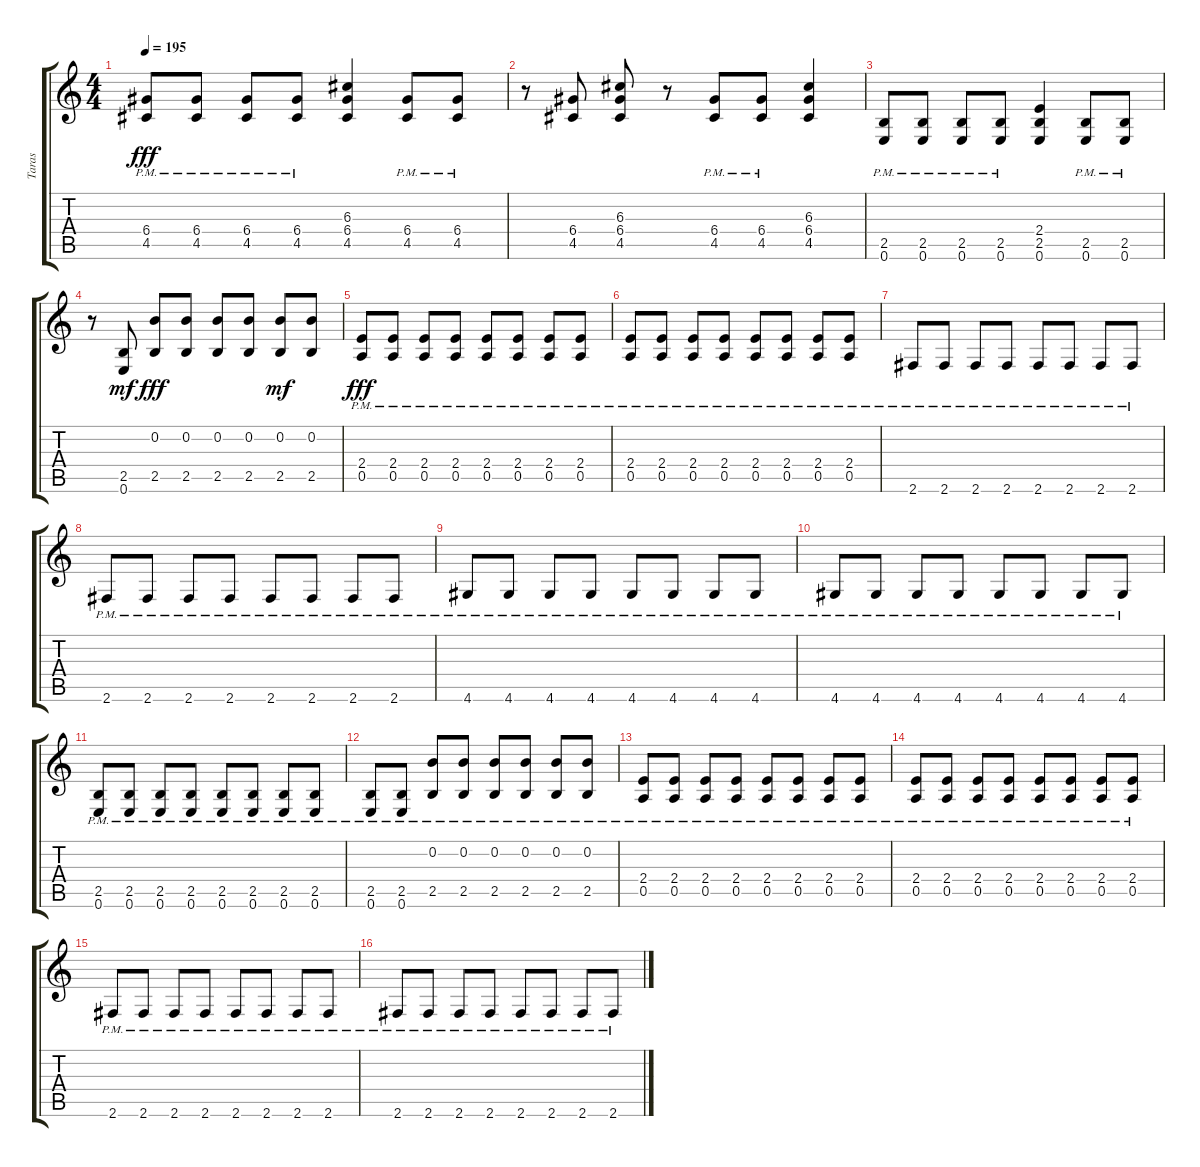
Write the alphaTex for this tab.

\track ("Taras" "Taras") {instrument distortionguitar}
\staff {score tabs}
\tuning (E4 B3 G3 D3 A2 E2) {hide}
\ts (4 4)
\tempo 195
\clef g2
\ks c
(6.4{pm} 4.5{pm}).8{dy fff} (6.4{pm} 4.5{pm}).8 (6.4{pm} 4.5{pm}).8 (6.4{pm} 4.5{pm}).8 (6.3 6.4 4.5).4 (6.4{pm} 4.5{pm}).8 (6.4{pm} 4.5{pm}).8 |
r.8 (6.4 4.5).8 (6.3 6.4 4.5).8 r.8 (6.4{pm} 4.5{pm}).8 (6.4{pm} 4.5{pm}).8 (6.3 6.4 4.5).4 |
(2.5{pm} 0.6{pm}).8 (2.5{pm} 0.6{pm}).8 (2.5{pm} 0.6{pm}).8 (2.5{pm} 0.6{pm}).8 (2.4 2.5 0.6).4 (2.5{pm} 0.6{pm}).8 (2.5{pm} 0.6{pm}).8 |
r.8 (2.5 0.6).8{dy mf} (0.2 2.5).8{dy fff} (0.2 2.5).8 (0.2 2.5).8 (0.2 2.5).8 (0.2 2.5).8{dy mf} (0.2 2.5).8 |
(2.4{pm} 0.5{pm}).8{dy fff} (2.4{pm} 0.5{pm}).8 (2.4{pm} 0.5{pm}).8 (2.4{pm} 0.5{pm}).8 (2.4{pm} 0.5{pm}).8 (2.4{pm} 0.5{pm}).8 (2.4{pm} 0.5{pm}).8 (2.4{pm} 0.5{pm}).8 |
(2.4{pm} 0.5{pm}).8 (2.4{pm} 0.5{pm}).8 (2.4{pm} 0.5{pm}).8 (2.4{pm} 0.5{pm}).8 (2.4{pm} 0.5{pm}).8 (2.4{pm} 0.5{pm}).8 (2.4{pm} 0.5{pm}).8 (2.4{pm} 0.5{pm}).8 |
2.6{pm}.8 2.6{pm}.8 2.6{pm}.8 2.6{pm}.8 2.6{pm}.8 2.6{pm}.8 2.6{pm}.8 2.6{pm}.8 |
2.6{pm}.8 2.6{pm}.8 2.6{pm}.8 2.6{pm}.8 2.6{pm}.8 2.6{pm}.8 2.6{pm}.8 2.6{pm}.8 |
4.6{pm}.8 4.6{pm}.8 4.6{pm}.8 4.6{pm}.8 4.6{pm}.8 4.6{pm}.8 4.6{pm}.8 4.6{pm}.8 |
4.6{pm}.8 4.6{pm}.8 4.6{pm}.8 4.6{pm}.8 4.6{pm}.8 4.6{pm}.8 4.6{pm}.8 4.6{pm}.8 |
(2.5{pm} 0.6{pm}).8 (2.5{pm} 0.6{pm}).8 (2.5{pm} 0.6{pm}).8 (2.5{pm} 0.6{pm}).8 (2.5{pm} 0.6{pm}).8 (2.5{pm} 0.6{pm}).8 (2.5{pm} 0.6{pm}).8 (2.5{pm} 0.6{pm}).8 |
(2.5{pm} 0.6{pm}).8 (2.5{pm} 0.6{pm}).8 (0.2 2.5{pm}).8 (0.2 2.5{pm}).8 (0.2 2.5{pm}).8 (0.2 2.5{pm}).8 (0.2 2.5{pm}).8 (0.2 2.5{pm}).8 |
(2.4{pm} 0.5{pm}).8 (2.4{pm} 0.5{pm}).8 (2.4{pm} 0.5{pm}).8 (2.4{pm} 0.5{pm}).8 (2.4{pm} 0.5{pm}).8 (2.4{pm} 0.5{pm}).8 (2.4{pm} 0.5{pm}).8 (2.4{pm} 0.5{pm}).8 |
(2.4{pm} 0.5{pm}).8 (2.4{pm} 0.5{pm}).8 (2.4{pm} 0.5{pm}).8 (2.4{pm} 0.5{pm}).8 (2.4{pm} 0.5{pm}).8 (2.4{pm} 0.5{pm}).8 (2.4{pm} 0.5{pm}).8 (2.4{pm} 0.5{pm}).8 |
2.6{pm}.8 2.6{pm}.8 2.6{pm}.8 2.6{pm}.8 2.6{pm}.8 2.6{pm}.8 2.6{pm}.8 2.6{pm}.8 |
2.6{pm}.8 2.6{pm}.8 2.6{pm}.8 2.6{pm}.8 2.6{pm}.8 2.6{pm}.8 2.6{pm}.8 2.6{pm}.8
